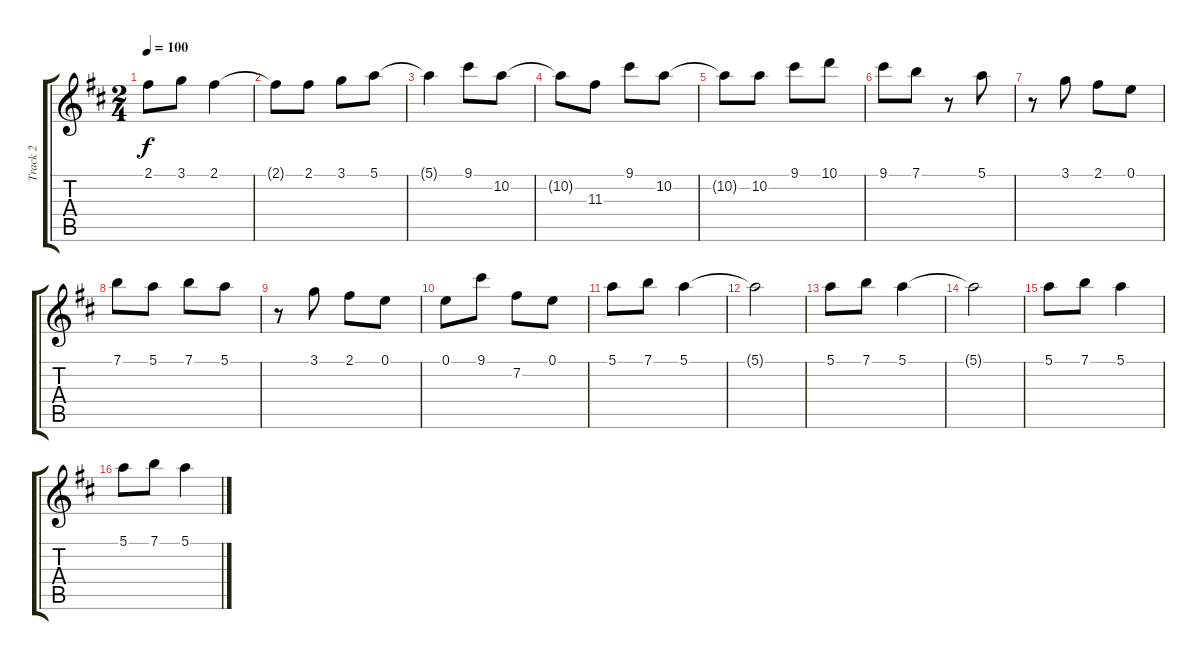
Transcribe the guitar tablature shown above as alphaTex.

\track ("Track 2" "Track 2") {instrument acousticguitarnylon}
\staff {score tabs}
\tuning (E4 B3 G3 D3 A2 E2) {hide}
\ts (2 4)
\tempo 100
\clef g2
\ks d
2.1.8{dy f} 3.1.8 2.1.4 |
2.1{t}.8 2.1.8 3.1.8 5.1.8 |
5.1{t}.4 9.1.8 10.2.8 |
10.2{t}.8 11.3.8 9.1.8 10.2.8 |
10.2{t}.8 10.2.8 9.1.8 10.1.8 |
9.1.8 7.1.8 r.8 5.1.8 |
r.8 3.1.8 2.1.8 0.1.8 |
7.1.8 5.1.8 7.1.8 5.1.8 |
r.8 3.1.8 2.1.8 0.1.8 |
0.1.8 9.1.8 7.2.8 0.1.8 |
5.1.8 7.1.8 5.1.4 |
5.1{t}.2 |
5.1.8 7.1.8 5.1.4 |
5.1{t}.2 |
5.1.8 7.1.8 5.1.4 |
5.1.8 7.1.8 5.1.4
